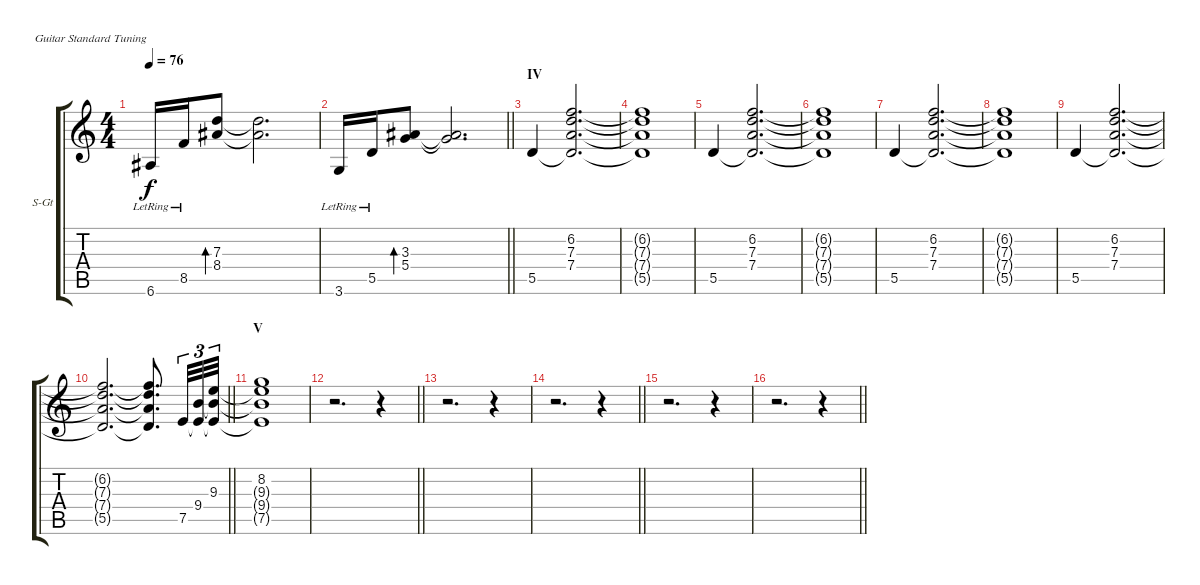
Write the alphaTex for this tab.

\bracketExtendMode groupsimilarinstruments
\firstSystemTrackNameOrientation horizontal
\otherSystemsTrackNameOrientation horizontal
\track ("Peter Lindgren" "S-Gt") {instrument acousticguitarsteel}
\staff {score tabs}
\tuning (E4 B3 G3 D3 A2 E2)
\ts (4 4)
\tempo 76
\clef g2
\ks c
6.6{lr}.16{dy f} 8.5{lr}.16 (7.3 8.4).8{bd 60} (7.3{t} 8.4{t}).2{d} |
\barLineRight lightlight
3.6{lr}.16 5.5{lr}.16 (3.3 5.4).8{bd 60} (3.3{t} 5.4{t}).2{d} |
\section ("" "IV")
5.5.4 (6.2 7.3 7.4 5.5{t}).2{d} |
(6.2{t} 7.3{t} 7.4{t} 5.5{t}).1 |
5.5.4 (6.2 7.3 7.4 5.5{t}).2{d} |
(6.2{t} 7.3{t} 7.4{t} 5.5{t}).1 |
5.5.4 (6.2 7.3 7.4 5.5{t}).2{d} |
(6.2{t} 7.3{t} 7.4{t} 5.5{t}).1 |
5.5.4 (6.2 7.3 7.4 5.5{t}).2{d} |
\barLineRight lightlight
(6.2{t} 7.3{t} 7.4{t} 5.5{t}).2{d} (6.2{t} 7.3{t} 7.4{t} 5.5{t}).8{d} 7.5.32{tu (3 2)} (9.4 7.5{t}).32{tu (3 2)} (9.3 9.4{t} 7.5{t}).32{tu (3 2)} |
\section ("" "V")
(8.2 9.3{t} 9.4{t} 7.5{t}).1 |
\barLineRight lightlight
r.2{d} r.4 |
r.2{d} r.4 |
\barLineRight lightlight
r.2{d} r.4 |
r.2{d} r.4 |
\barLineRight lightlight
r.2{d} r.4
